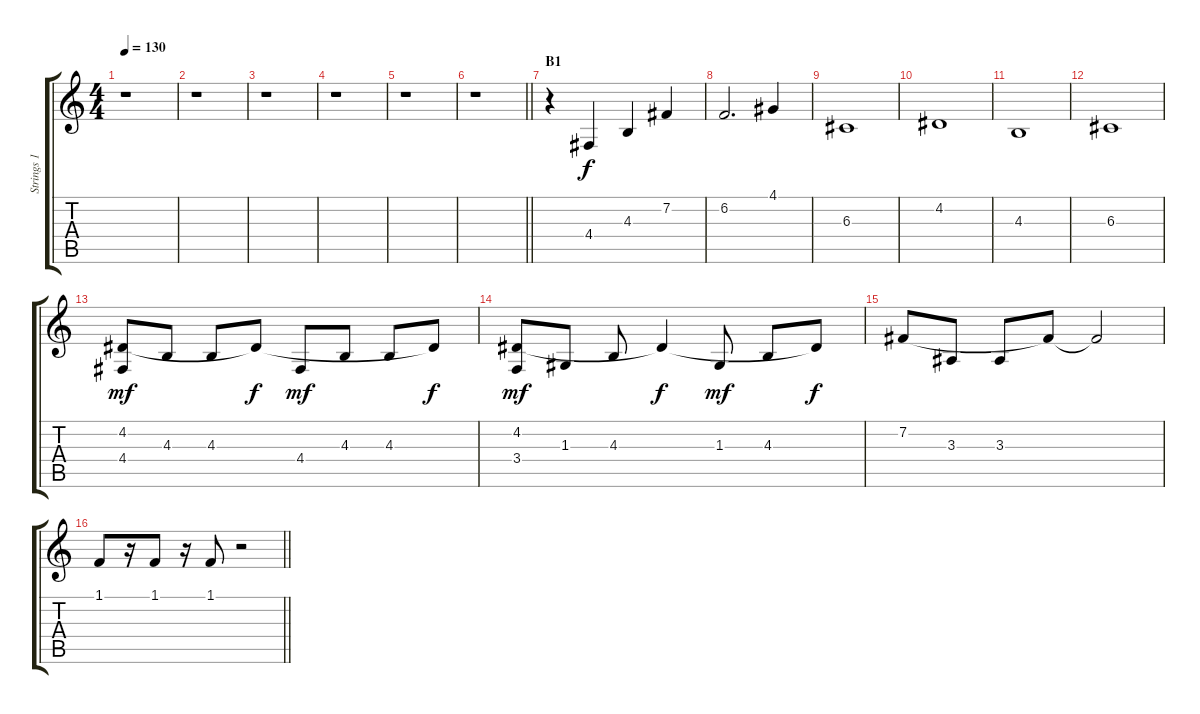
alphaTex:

\track ("Strings 1" "Strings 1") {instrument synthstrings1}
\staff {score tabs}
\tuning (E4 B3 G3 D3 A2 E2) {hide}
\ts (4 4)
\tempo 130
\clef g2
\ks c
r.1{dy mf} |
r.1 |
r.1 |
r.1 |
r.1 |
\barLineRight lightlight
r.1 |
\section ("" "B1")
r.4 4.4.4{dy f} 4.3.4 7.2.4 |
6.2.2{d} 4.1.4 |
6.3.1 |
4.2.1 |
4.3.1 |
6.3.1 |
(4.2 4.4).8{dy mf} 4.3.8 4.3.8 4.2{t}.8{dy f} 4.4.8{dy mf} 4.3.8 4.3.8 4.2{t}.8{dy f} |
(4.2 3.4).8{dy mf} 1.3.8 4.3.8 4.2{t}.4{dy f} 1.3.8{dy mf} 4.3.8 4.2{t}.8{dy f} |
7.2.8 3.3.8 3.3.8 7.2{t}.8 7.2{t}.2 |
\barLineRight lightlight
1.1.8 r.16 1.1.8 r.16 1.1.8 r.2
